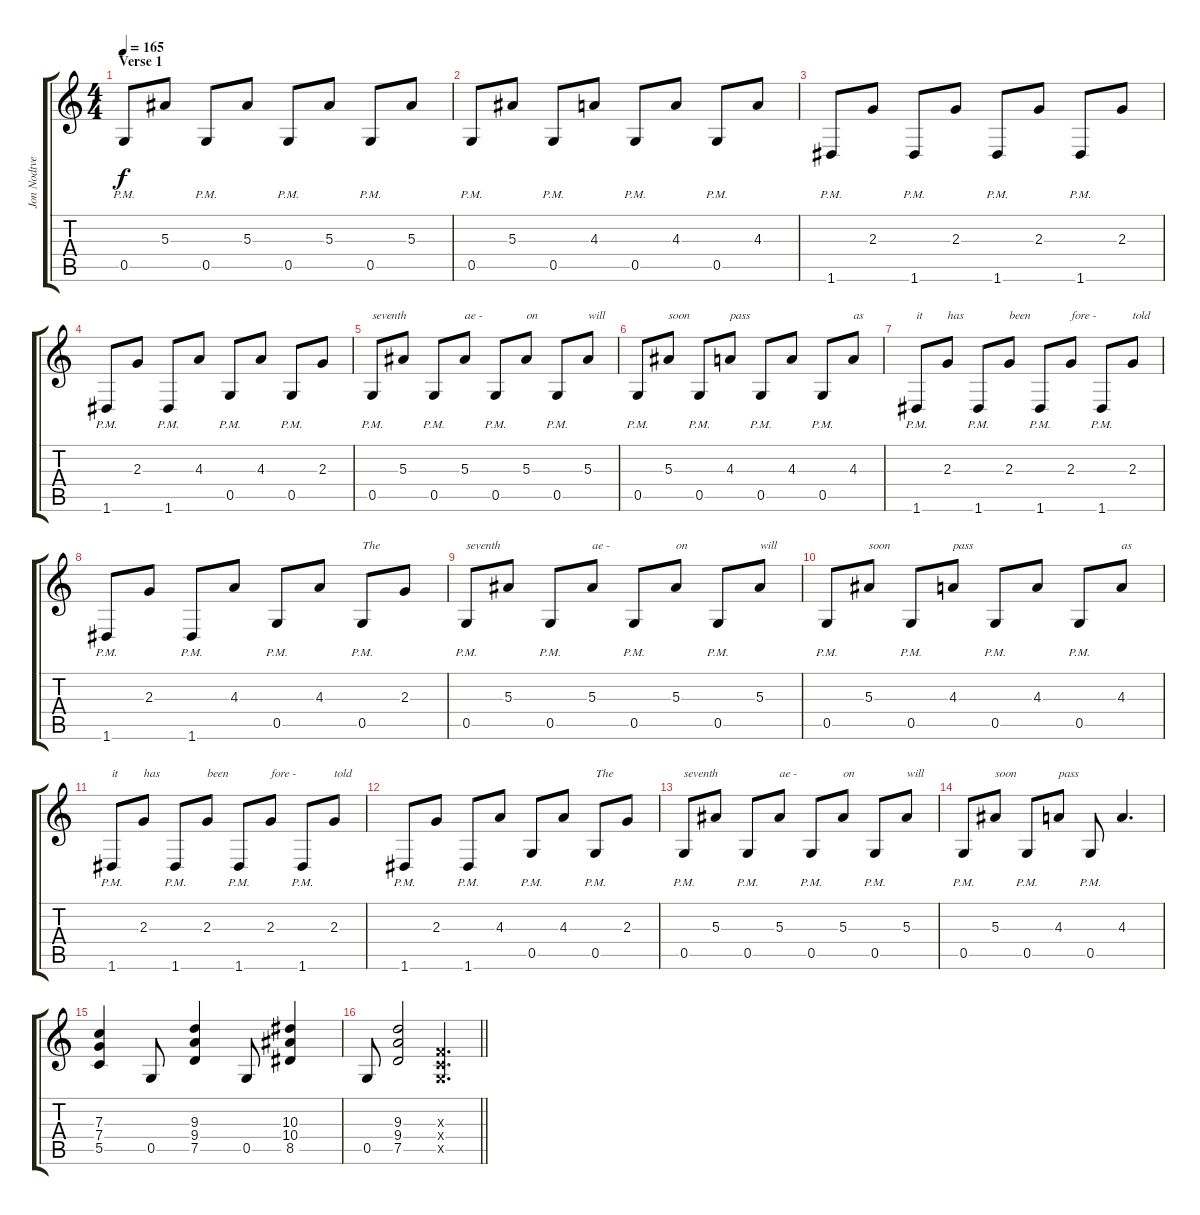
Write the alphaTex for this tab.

\track ("Jon Nodtveidt 2" "Jon Nodtve") {instrument distortionguitar}
\staff {score tabs}
\tuning (D4 A3 F3 C3 G2 D2) {hide}
\ts (4 4)
\section ("" "Verse 1")
\tempo 165
\clef g2
\ks c
0.5{pm}.8{dy f} 5.3.8 0.5{pm}.8 5.3.8 0.5{pm}.8 5.3.8 0.5{pm}.8 5.3.8 |
0.5{pm}.8 5.3.8 0.5{pm}.8 4.3.8 0.5{pm}.8 4.3.8 0.5{pm}.8 4.3.8 |
1.6{pm}.8 2.3.8 1.6{pm}.8 2.3.8 1.6{pm}.8 2.3.8 1.6{pm}.8 2.3.8 |
1.6{pm}.8 2.3.8 1.6{pm}.8 4.3.8 0.5{pm}.8 4.3.8 0.5{pm}.8 2.3.8 |
0.5{pm}.8{txt "seventh"} 5.3.8 0.5{pm}.8 5.3.8{txt "ae -"} 0.5{pm}.8 5.3.8{txt "on"} 0.5{pm}.8 5.3.8{txt "will"} |
0.5{pm}.8 5.3.8{txt "soon"} 0.5{pm}.8 4.3.8{txt "pass"} 0.5{pm}.8 4.3.8 0.5{pm}.8 4.3.8{txt "as"} |
1.6{pm}.8{txt "it"} 2.3.8{txt "has"} 1.6{pm}.8 2.3.8{txt "been"} 1.6{pm}.8 2.3.8{txt "fore -"} 1.6{pm}.8 2.3.8{txt "told"} |
1.6{pm}.8 2.3.8 1.6{pm}.8 4.3.8 0.5{pm}.8 4.3.8 0.5{pm}.8{txt "The"} 2.3.8 |
0.5{pm}.8{txt "seventh"} 5.3.8 0.5{pm}.8 5.3.8{txt "ae -"} 0.5{pm}.8 5.3.8{txt "on"} 0.5{pm}.8 5.3.8{txt "will"} |
0.5{pm}.8 5.3.8{txt "soon"} 0.5{pm}.8 4.3.8{txt "pass"} 0.5{pm}.8 4.3.8 0.5{pm}.8 4.3.8{txt "as"} |
1.6{pm}.8{txt "it"} 2.3.8{txt "has"} 1.6{pm}.8 2.3.8{txt "been"} 1.6{pm}.8 2.3.8{txt "fore -"} 1.6{pm}.8 2.3.8{txt "told"} |
1.6{pm}.8 2.3.8 1.6{pm}.8 4.3.8 0.5{pm}.8 4.3.8 0.5{pm}.8{txt "The"} 2.3.8 |
0.5{pm}.8{txt "seventh"} 5.3.8 0.5{pm}.8 5.3.8{txt "ae -"} 0.5{pm}.8 5.3.8{txt "on"} 0.5{pm}.8 5.3.8{txt "will"} |
0.5{pm}.8 5.3.8{txt "soon"} 0.5{pm}.8 4.3.8{txt "pass"} 0.5{pm}.8 4.3.4{d} |
(7.3 7.4 5.5).4 0.5.8 (9.3 9.4 7.5).4 0.5.8 (10.3 10.4 8.5).4 |
\barLineRight lightlight
0.5.8 (9.3 9.4 7.5).2 (0.3{x} 0.4{x} 0.5{x}).4{d}
